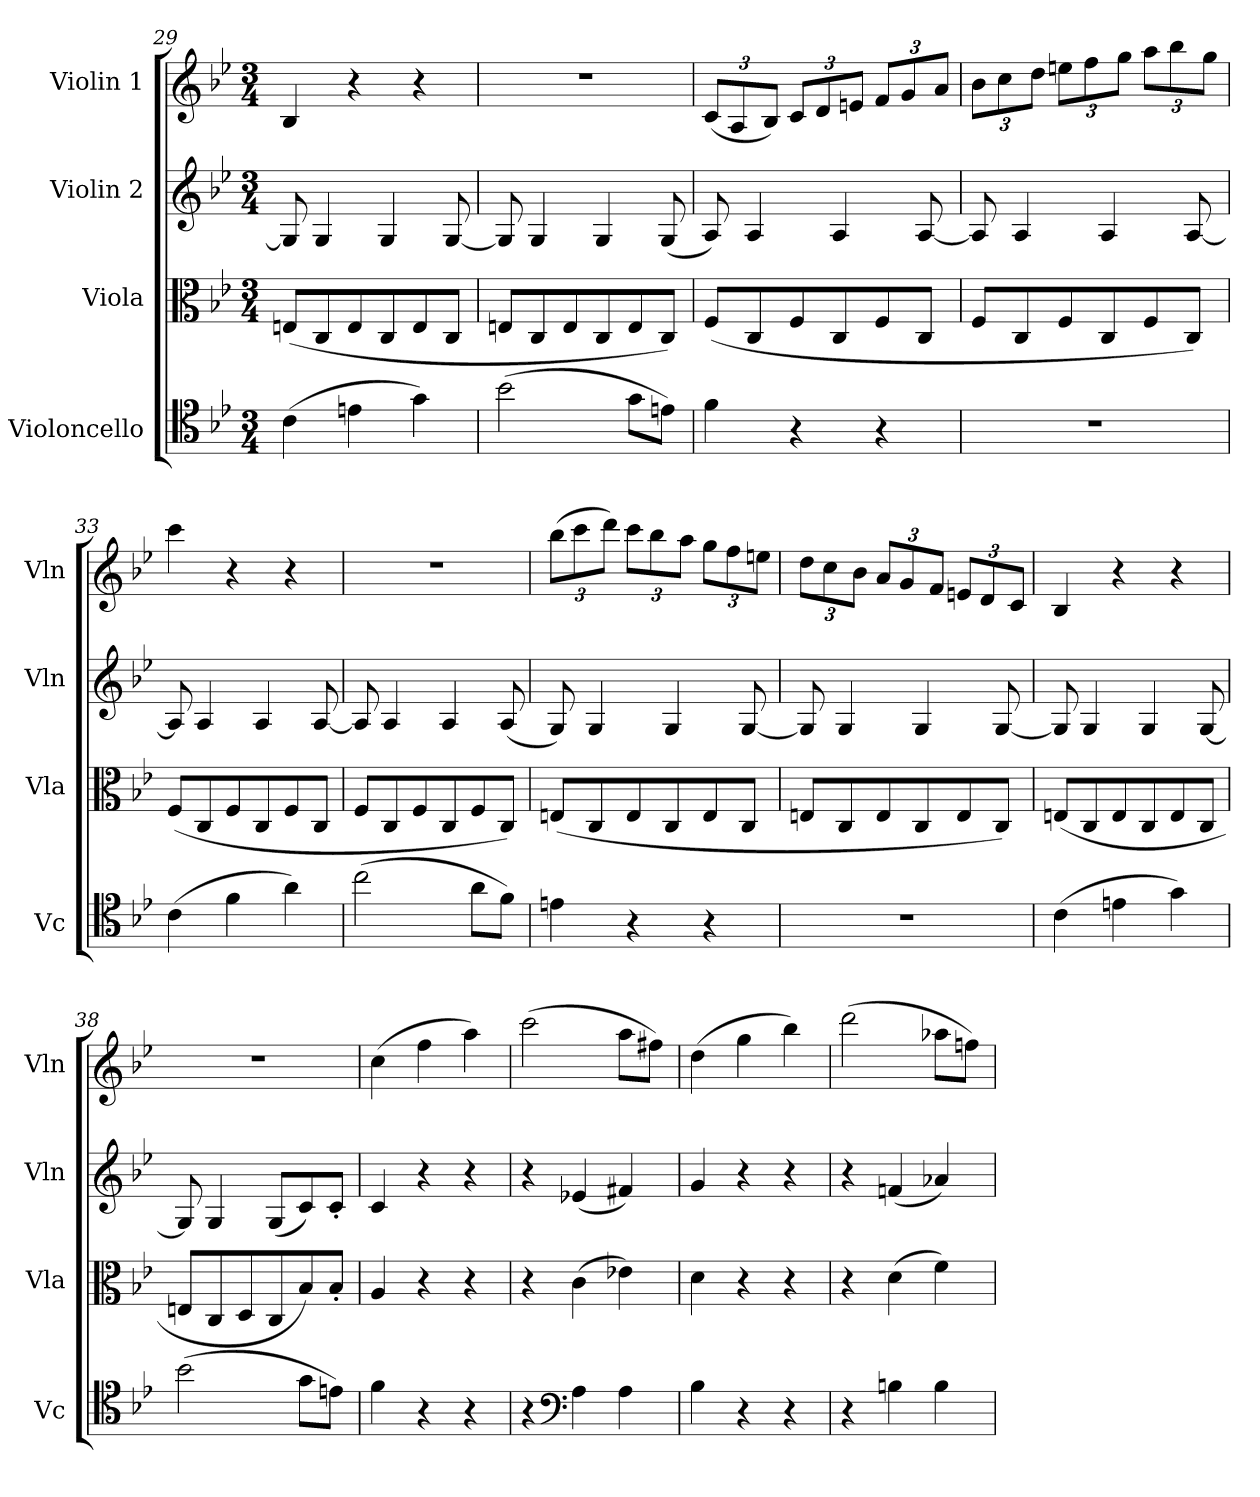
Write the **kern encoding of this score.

**kern	**kern	**kern	**kern
*part4	*part3	*part2	*part1
*staff4	*staff3	*staff2	*staff1
*I"Violoncello	*I"Viola	*I"Violin 2	*I"Violin 1
*I'Vc	*I'Vla	*I'Vln	*I'Vln
*clefC4	*clefC3	*clefG2	*clefG2
*k[b-e-]	*k[b-e-]	*k[b-e-]	*k[b-e-]
*M3/4	*M3/4	*M3/4	*M3/4
=29	=29	=29	=29
(4c\	(8En/L	8G/]	4B-/
.	8C/	4G/	.
4en\	8E/	.	4r
.	8C/	4G/	.
4g\)	8E/	.	4r
.	8C/J	[8G/	.
=30	=30	=30	=30
(2b-\	8En/L	8G/]	2.r
.	8C/	4G/	.
.	8E/	.	.
.	8C/	4G/	.
8g\L	8E/	.	.
8en\J)	8C/J)	(8G/	.
=31	=31	=31	=31
*	*	*	*Xbrackettup
4f\	(8F/L	8A/)	(12c/L
.	.	.	12A/
.	8C/	4A/	.
.	.	.	12B-/J)
4r	8F/	.	12c/L
.	.	.	12d/
.	8C/	4A/	.
.	.	.	12en/J
4r	8F/	.	12f/L
.	.	.	12g/
.	8C/J	[8A/	.
.	.	.	12a/J
=32	=32	=32	=32
2.r	8F/L	8A/]	12b-\L
.	.	.	12cc\
.	8C/	4A/	.
.	.	.	12dd\J
.	8F/	.	12een\L
.	.	.	12ff\
.	8C/	4A/	.
.	.	.	12gg\J
.	8F/	.	12aa\L
.	.	.	12bb-\
.	8C/J)	[8A/	.
.	.	.	12gg\J
!!LO:LB:g=z
=33	=33	=33	=33
(4c\	(8F/L	8A/]	4ccc\
.	8C/	4A/	.
4f\	8F/	.	4r
.	8C/	4A/	.
4a\)	8F/	.	4r
.	8C/J	[8A/	.
=34	=34	=34	=34
(2cc\	8F/L	8A/]	2.r
.	8C/	4A/	.
.	8F/	.	.
.	8C/	4A/	.
8a\L	8F/	.	.
8f\J)	8C/J)	(8A/	.
=35	=35	=35	=35
4en\	(8En/L	8G/)	(12bb-\L
.	.	.	12ccc\
.	8C/	4G/	.
.	.	.	12ddd\J)
4r	8E/	.	12ccc\L
.	.	.	12bb-\
.	8C/	4G/	.
.	.	.	12aa\J
4r	8E/	.	12gg\L
.	.	.	12ff\
.	8C/J	[8G/	.
.	.	.	12een\J
!!LO:PB:g=z
=36	=36	=36	=36
2.r	8En/L	8G/]	12dd\L
.	.	.	12cc\
.	8C/	4G/	.
.	.	.	12b-\J
.	8E/	.	12a/L
.	.	.	12g/
.	8C/	4G/	.
.	.	.	12f/J
.	8E/	.	12en/L
.	.	.	12d/
.	8C/J)	[8G/	.
.	.	.	12c/J
=37	=37	=37	=37
(4c\	(8En/L	8G/]	4B-/
.	8C/	4G/	.
4en\	8E/	.	4r
.	8C/	4G/	.
4g\)	8E/	.	4r
.	8C/J	[8G/	.
=38	=38	=38	=38
(2b-\	8En/L	8G/]	2.r
.	8C/	4G/	.
.	8D/	.	.
.	8C/	(8G/L	.
8g\L	8B-/)	8c/)	.
8en\J)	8B-'/J	8c'/J	.
=39	=39	=39	=39
4f\	4A/	4c/	(4cc\
4r	4r	4r	4ff\
4r	4r	4r	4aa\)
=40	=40	=40	=40
4r	4r	4r	(2ccc\
*clefF4	*	*	*
4A\	(4c\	(4e-X/	.
4A\	4e-X\)	4f#X/)	8aa\L
.	.	.	8ff#X\J)
=41	=41	=41	=41
4B-\	4d\	4g/	(4dd\
4r	4r	4r	4gg\
4r	4r	4r	4bb-\)
=42	=42	=42	=42
4r	4r	4r	(2ddd\
4Bn\	(4d\	(4fn/	.
4B\	4f\)	4a-X/)	8aa-X\L
.	.	.	8ffn\J)
=	=	=	=
*-	*-	*-	*-
